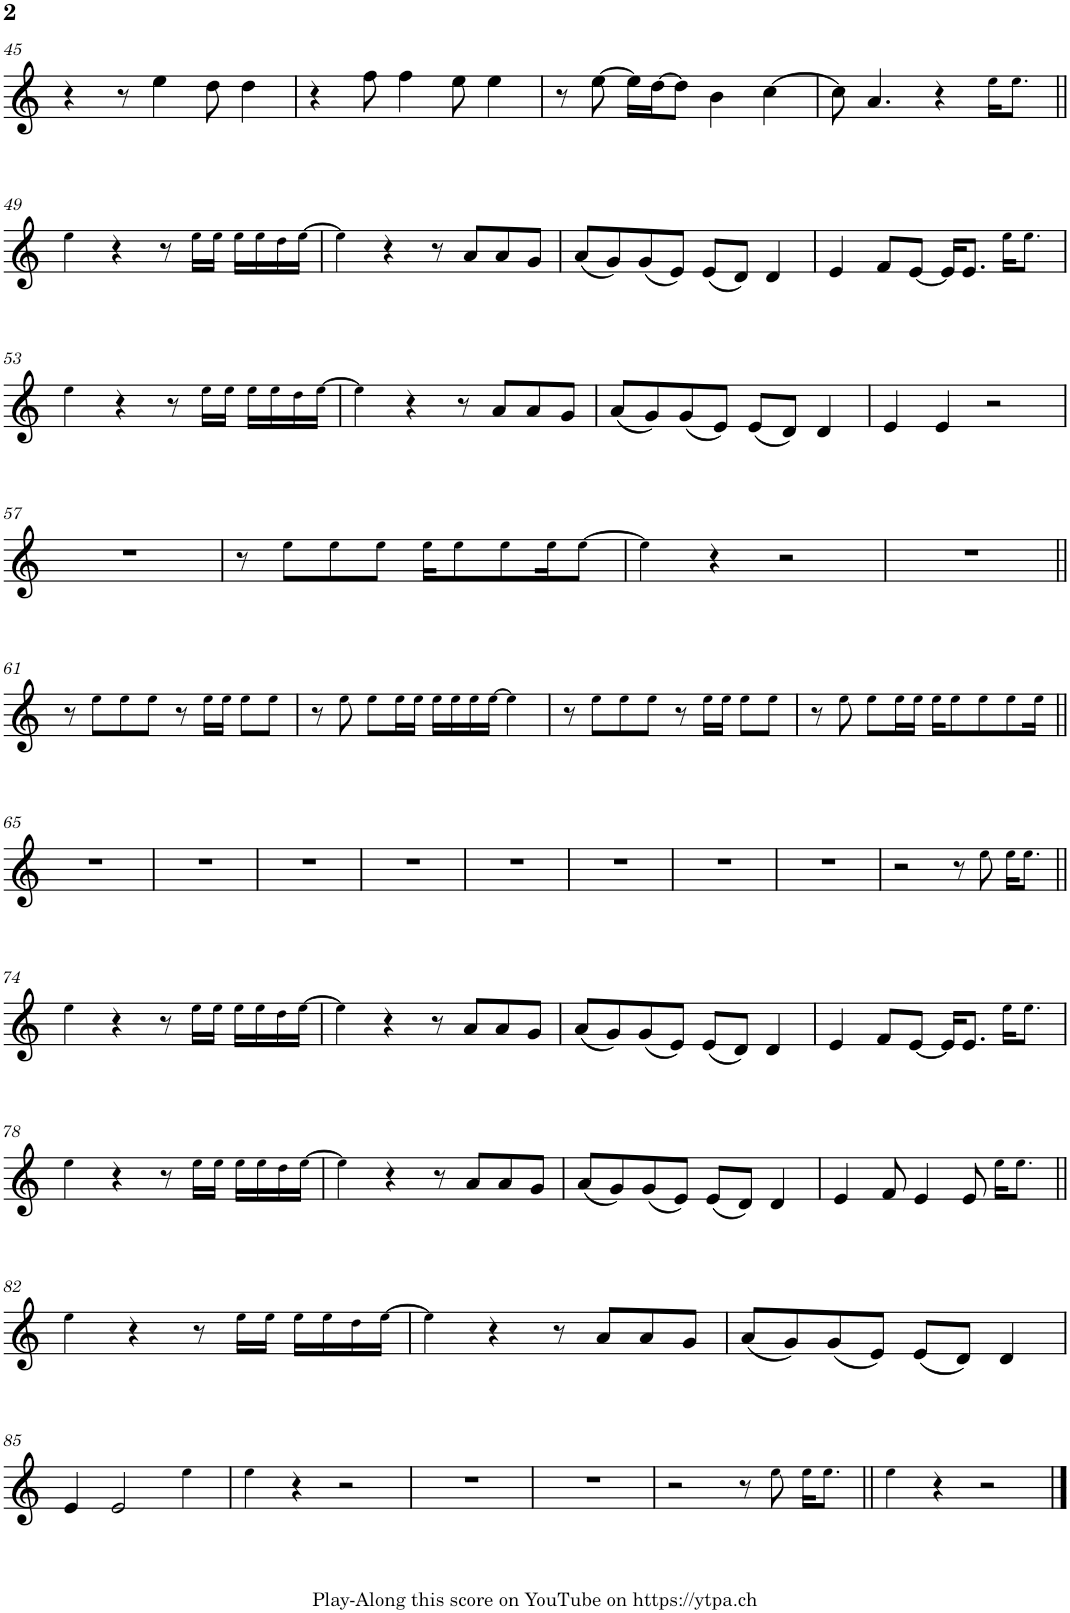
**kern
*part1
*staff1
*I"Piano
*I'Pno.
!!LO:PB:g=z
*clefG2
*k[]
*M4/4
=45
4r
8r
4ee\
8dd\
4dd\
=46
4r
8ff\
4ff\
8ee\
4ee\
=47
8r
[8ee\
16ee\LL]
[16dd\J
8dd\J]
4b\
[4cc\
=48
8cc\]
4.a/
4r
16ee!\KL
8.ee!\J
!!LO:LB:g=z
=49||
4ee!\
4r
8r
16ee!\LL
16ee!\JJ
16ee!\LL
16ee!\
16dd!\
[16ee!\JJ
=50
4ee!\]
4r
8r
8a/L
8a/
8g/J
=51
(8a/L
8g/)
(8g/
8e/J)
(8e/L
8d/J)
4d/
=52
4e/
8f/L
[8e/J
16e/KL]
8.e/J
16ee!\KL
8.ee!\J
!!LO:LB:g=z
=53
4ee!\
4r
8r
16ee!\LL
16ee!\JJ
16ee!\LL
16ee!\
16dd!\
[16ee!\JJ
=54
4ee!\]
4r
8r
8a/L
8a/
8g/J
=55
(8a/L
8g/)
(8g/
8e/J)
(8e/L
8d/J)
4d/
=56
4e/
4e/
2r
!!LO:LB:g=z
=57
1r
=58
8r
8ee!\L
8ee!\
8ee!\J
16ee!\KL
8ee!\
8ee!\
16ee!\K
[8ee!\J
=59
4ee!\]
4r
2r
=60
1r
!!LO:LB:g=z
=61||
8r
8ee!\L
8ee!\
8ee!\J
8r
16ee!\LL
16ee!\JJ
8ee!\L
8ee!\J
=62
8r
8ee!\
8ee!\L
16ee!\L
16ee!\JJ
16ee!\LL
16ee!\
16ee!\
[16ee!\JJ
4ee!\]
=63
8r
8ee!\L
8ee!\
8ee!\J
8r
16ee!\LL
16ee!\JJ
8ee!\L
8ee!\J
=64
8r
8ee!\
8ee!\L
16ee!\L
16ee!\JJ
16ee!\KL
8ee!\
8ee!\
8ee!\
16ee!\Jk
!!LO:LB:g=z
=65||
1r
=66
1r
=67
1r
=68
1r
=69
1r
=70
1r
=71
1r
=72
1r
=73
2r
8r
8ee!\
16ee!\KL
8.ee!\J
!!LO:LB:g=z
=74||
4ee!\
4r
8r
16ee!\LL
16ee!\JJ
16ee!\LL
16ee!\
16dd!\
[16ee!\JJ
=75
4ee!\]
4r
8r
8a/L
8a/
8g/J
=76
(8a/L
8g/)
(8g/
8e/J)
(8e/L
8d/J)
4d/
=77
4e/
8f/L
[8e/J
16e/KL]
8.e/J
16ee!\KL
8.ee!\J
!!LO:LB:g=z
=78
4ee!\
4r
8r
16ee!\LL
16ee!\JJ
16ee!\LL
16ee!\
16dd!\
[16ee!\JJ
=79
4ee!\]
4r
8r
8a/L
8a/
8g/J
=80
(8a/L
8g/)
(8g/
8e/J)
(8e/L
8d/J)
4d/
=81
4e/
8f/
4e/
8e/
16ee!\KL
8.ee!\J
!!LO:LB:g=z
=82||
4ee!\
4r
8r
16ee!\LL
16ee!\JJ
16ee!\LL
16ee!\
16dd!\
[16ee!\JJ
=83
4ee!\]
4r
8r
8a/L
8a/
8g/J
=84
(8a/L
8g/)
(8g/
8e/J)
(8e/L
8d/J)
4d/
!!LO:LB:g=z
=85
4e/
2e/
4ee!\
=86
4ee!\
4r
2r
=87
1r
=88
1r
=89
2r
8r
8ee!\
16ee!\KL
8.ee!\J
=90||
4ee!\
4r
2r
==
*-
